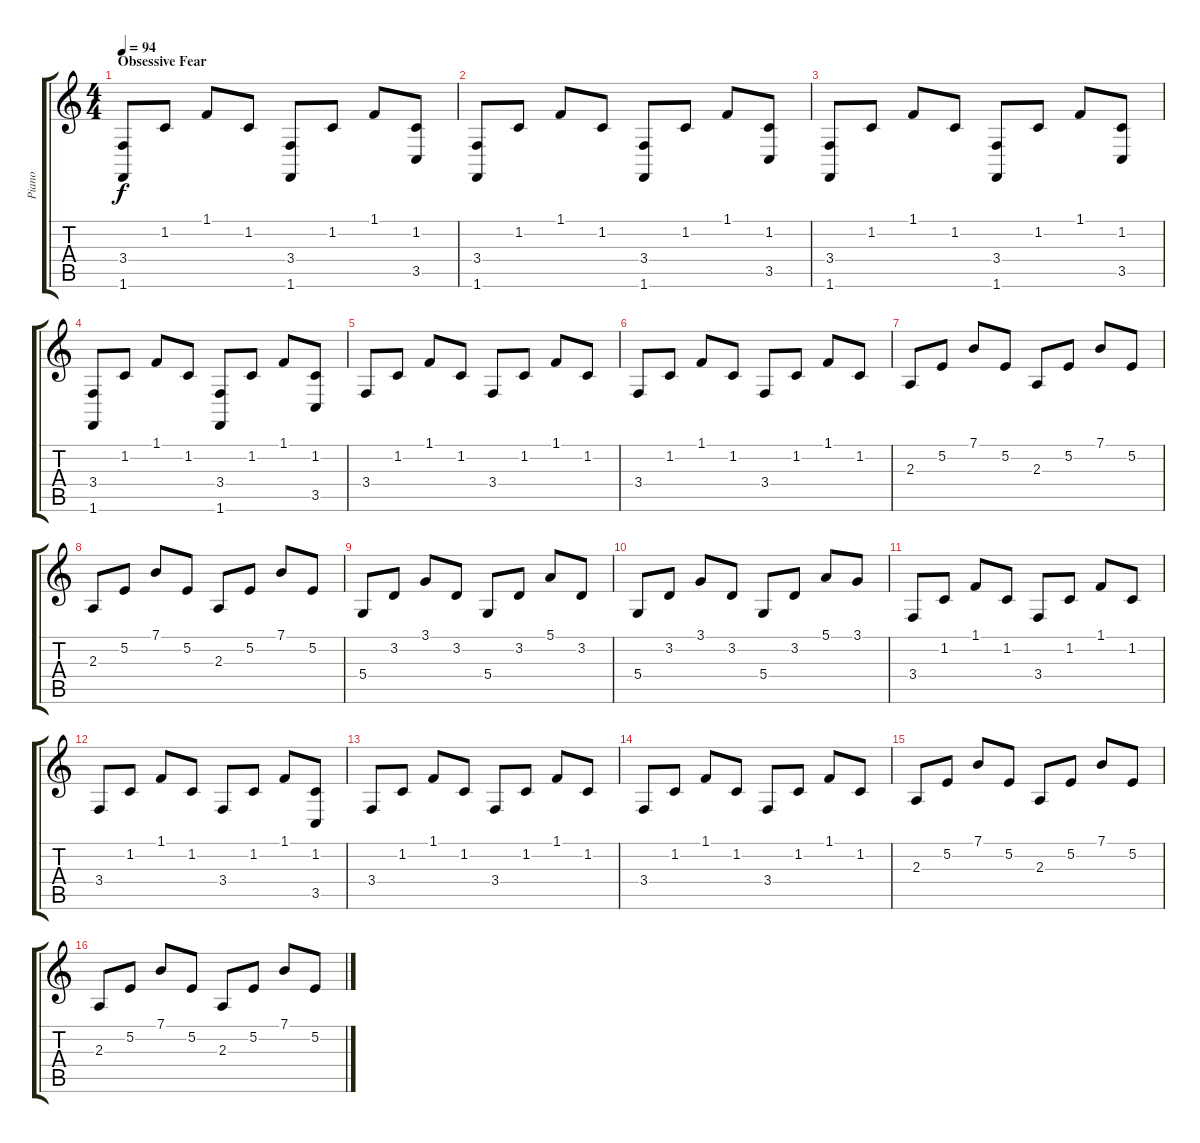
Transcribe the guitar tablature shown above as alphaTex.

\track ("Piano" "Piano") {instrument electricgrandpiano}
\staff {score tabs}
\tuning (E4 B3 G3 D3 A2 E2) {hide}
\ts (4 4)
\section ("" "Obsessive Fear")
\tempo 94
\clef g2
\ks c
(3.4 1.6).8{dy f volume 3 instrument electricgrandpiano} 1.2.8{volume 9} 1.1.8 1.2.8 (3.4 1.6).8 1.2.8 1.1.8 (1.2 3.5).8 |
(3.4 1.6).8 1.2.8 1.1.8 1.2.8 (3.4 1.6).8 1.2.8 1.1.8 (1.2 3.5).8 |
(3.4 1.6).8 1.2.8{volume 13} 1.1.8 1.2.8 (3.4 1.6).8 1.2.8 1.1.8 (1.2 3.5).8 |
(3.4 1.6).8 1.2.8 1.1.8 1.2.8 (3.4 1.6).8 1.2.8 1.1.8 (1.2 3.5).8 |
3.4.8 1.2.8 1.1.8 1.2.8 3.4.8 1.2.8 1.1.8 1.2.8 |
3.4.8 1.2.8 1.1.8 1.2.8 3.4.8 1.2.8 1.1.8 1.2.8 |
2.3.8 5.2.8 7.1.8 5.2.8 2.3.8 5.2.8 7.1.8 5.2.8 |
2.3.8 5.2.8 7.1.8 5.2.8 2.3.8 5.2.8 7.1.8 5.2.8 |
5.4.8 3.2.8 3.1.8 3.2.8 5.4.8 3.2.8 5.1.8 3.2.8 |
5.4.8 3.2.8 3.1.8 3.2.8 5.4.8 3.2.8 5.1.8 3.1.8 |
3.4.8 1.2.8 1.1.8 1.2.8 3.4.8 1.2.8 1.1.8 1.2.8 |
3.4.8 1.2.8 1.1.8 1.2.8 3.4.8 1.2.8 1.1.8 (1.2 3.5).8 |
3.4.8 1.2.8 1.1.8 1.2.8 3.4.8 1.2.8 1.1.8 1.2.8 |
3.4.8 1.2.8 1.1.8 1.2.8 3.4.8 1.2.8 1.1.8 1.2.8 |
2.3.8 5.2.8 7.1.8 5.2.8 2.3.8 5.2.8 7.1.8 5.2.8 |
2.3.8 5.2.8 7.1.8 5.2.8 2.3.8 5.2.8 7.1.8 5.2.8
